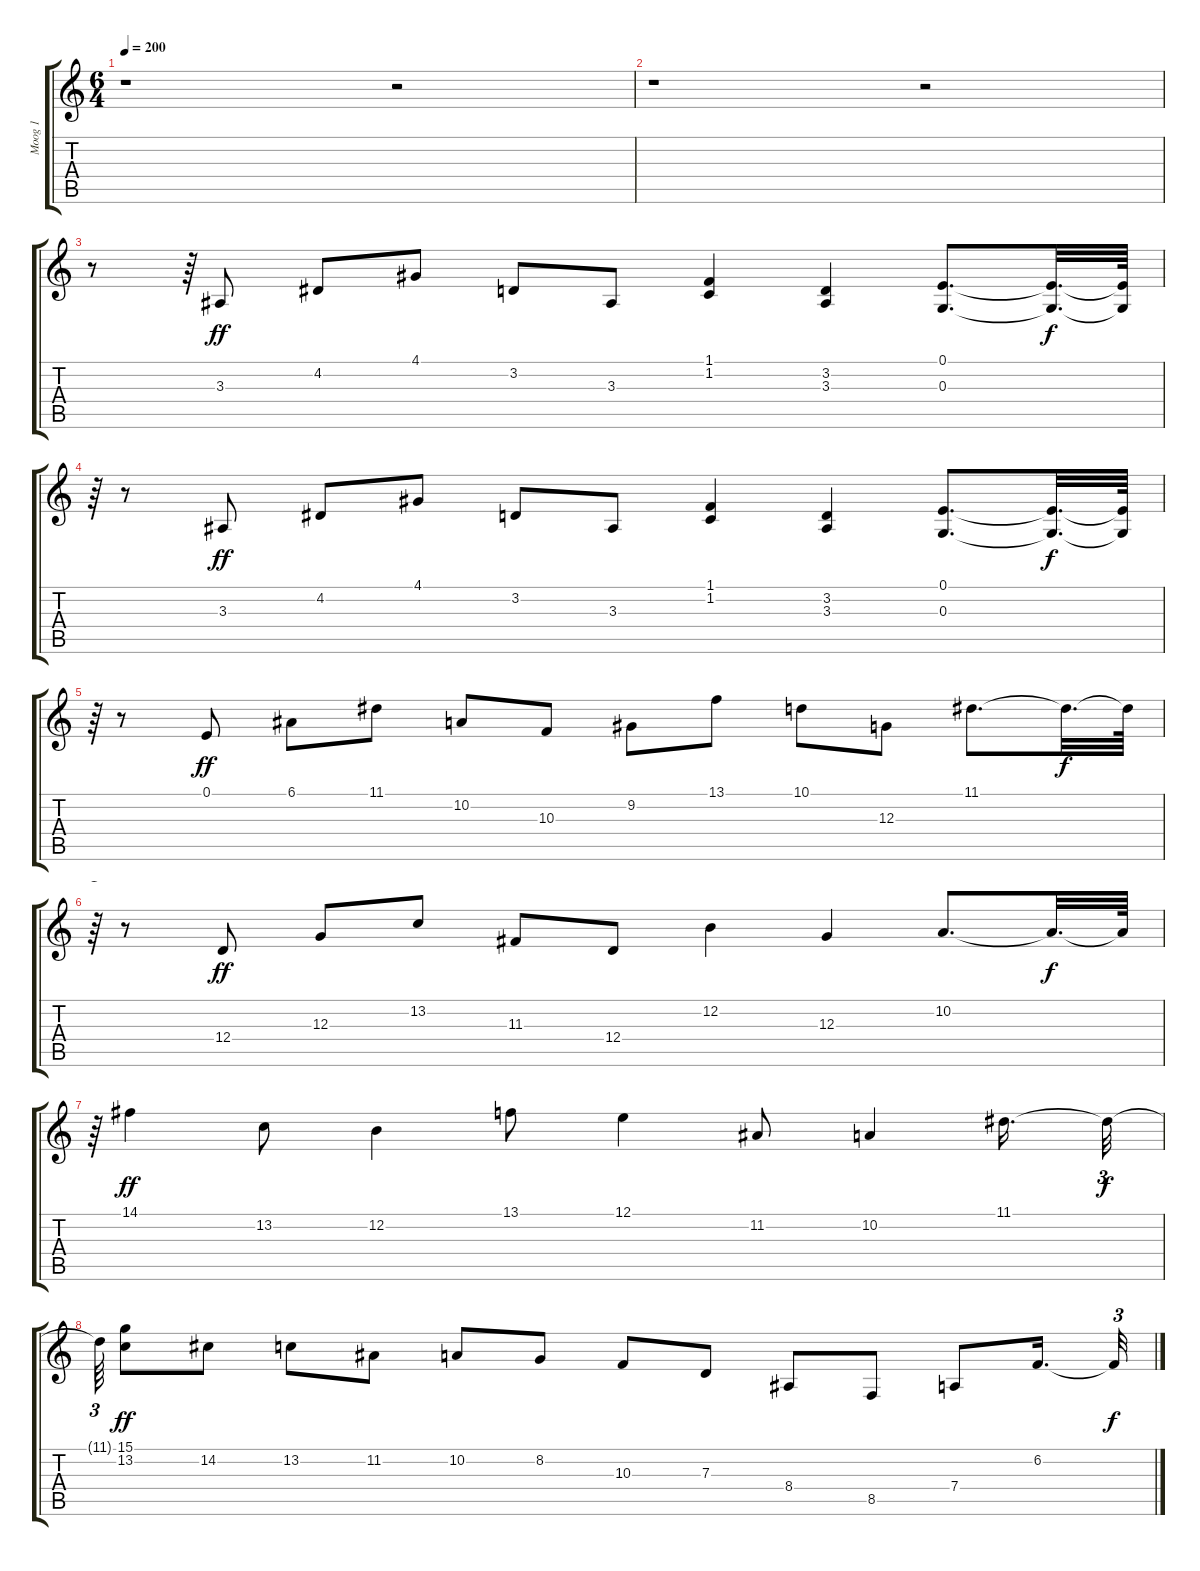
\track ("Moog 1" "Moog 1") {instrument lead2sawtooth}
\staff {score tabs}
\tuning (E4 B3 G3 D3 A2 E2) {hide}
\ts (6 4)
\tempo 200
\clef g2
\ks c
r.1{dy ff} r.2 |
r.1 r.2 |
r.8 r.64{tu (3 2)} 3.3.8 4.2.8 4.1.8 3.2.8 3.3.8 (1.1 1.2).4 (3.2 3.3).4 (0.1 0.3).8{d} (0.1{t} 0.3{t}).32{d dy f} (0.1{t} 0.3{t}).64 |
r.64{tu (3 2)} r.8 3.3.8{dy ff} 4.2.8 4.1.8 3.2.8 3.3.8 (1.1 1.2).4 (3.2 3.3).4 (0.1 0.3).8{d} (0.1{t} 0.3{t}).32{d dy f} (0.1{t} 0.3{t}).64 |
r.64{tu (3 2)} r.8 0.1.8{dy ff} 6.1.8 11.1.8 10.2.8 10.3.8 9.2.8 13.1.8 10.1.8 12.3.8 11.1.8{d} 11.1{t}.32{d dy f} 11.1{t}.64 |
r.64{tu (3 2)} r.8 12.4.8{dy ff} 12.3.8 13.2.8 11.3.8 12.4.8 12.2.4 12.3.4 10.2.8{d} 10.2{t}.32{d dy f} 10.2{t}.64 |
r.64{tu (3 2)} 14.1.4{dy ff} 13.2.8 12.2.4 13.1.8 12.1.4 11.2.8 10.2.4 11.1.16{d} 11.1{t}.32{tu (3 2) dy f} |
11.1{t}.64{tu (3 2)} (15.1 13.2).8{dy ff} 14.2.8 13.2.8 11.2.8 10.2.8 8.2.8 10.3.8 7.3.8 8.4.8 8.5.8 7.4.8 6.2.16{d} 6.2{t}.32{tu (3 2) dy f}
